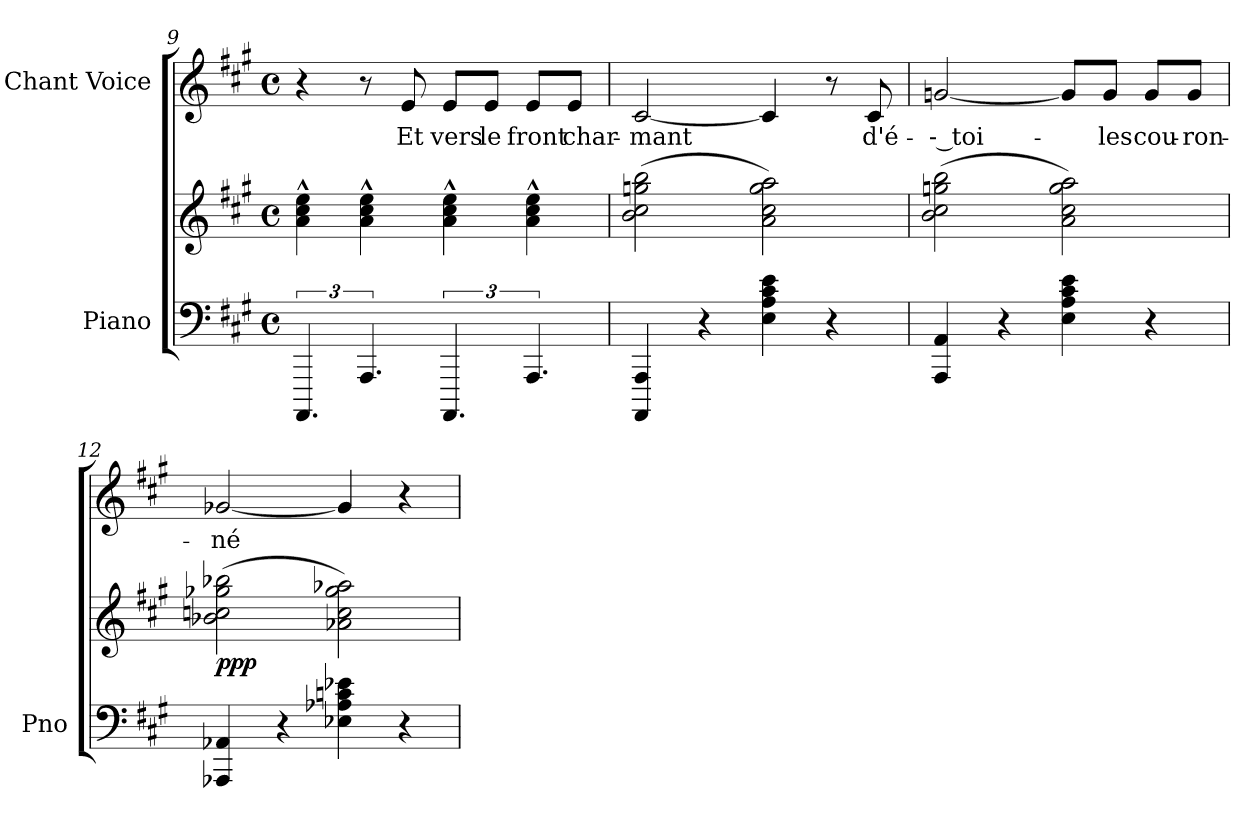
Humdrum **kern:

**kern	**kern	**dynam	**kern	**text
*part2	*part2	*part2	*part1	*part1
*staff3	*staff2	*staff2/3	*staff1	*staff1
*I"Piano	*	*	*I"Chant Voice	*
*I'Pno	*	*	*	*
*clefF4	*clefG2	*	*clefG2	*
*k[f#c#g#]	*k[f#c#g#]	*	*k[f#c#g#]	*
*M4/4	*M4/4	*	*M4/4	*
*met(c)	*met(c)	*	*met(c)	*
=9	=9	=9	=9	=9
6.AAAA/	4a\^^ 4cc#\^^ 4ee\^^	.	4r	.
6.AAA/	4a\^^ 4cc#\^^ 4ee\^^	.	8r	.
.	.	.	8e/	Et
6.AAAA/	4a\^^ 4cc#\^^ 4ee\^^	.	8e/L	vers
.	.	.	8e/J	le
6.AAA/	4a\^^ 4cc#\^^ 4ee\^^	.	8e/L	front
.	.	.	8e/J	char-
=10	=10	=10	=10	=10
4AAAA/ 4AAA/	(2b\ 2cc#\ 2ggn\ 2bb\	.	[2c#/	-mant
4r	.	.	.	.
!	!	!LO:DY:b	!	!
!	!	!LO:DY:n=1:b	!	!
4E\ 4A\ 4c#\ 4e\	2a\ 2cc#\ 2gg\ 2aa\)	other-dynamics pp	4c#/]	.
4r	.	.	8r	.
.	.	.	8c#/	d'é-
=11	=11	=11	=11	=11
4AAA/ 4AA/	(2b\ 2cc#\ 2ggn\ 2bb\	.	[2gn/	-- toi-
4r	.	.	.	.
4E\ 4A\ 4c#\ 4e\	2a\ 2cc#\ 2gg\ 2aa\)	.	8g/L]	.
.	.	.	8g/J	-les
4r	.	.	8g/L	cou-
.	.	.	8g/J	-ron-
=12	=12	=12	=12	=12
!	!	!LO:DY:b	!	!
4AAA-X/ 4AA-X/	(2b-X\ 2ccn\ 2gg-X\ 2bb-X\	ppp	[2g-X/	-né
4r	.	.	.	.
4E-X\ 4A-X\ 4cn\ 4e-X\	2a-X\ 2cc\ 2gg-\ 2aa-X\)	.	4g-/]	.
4r	.	.	4r	.
=	=	=	=	=
*-	*-	*-	*-	*-
